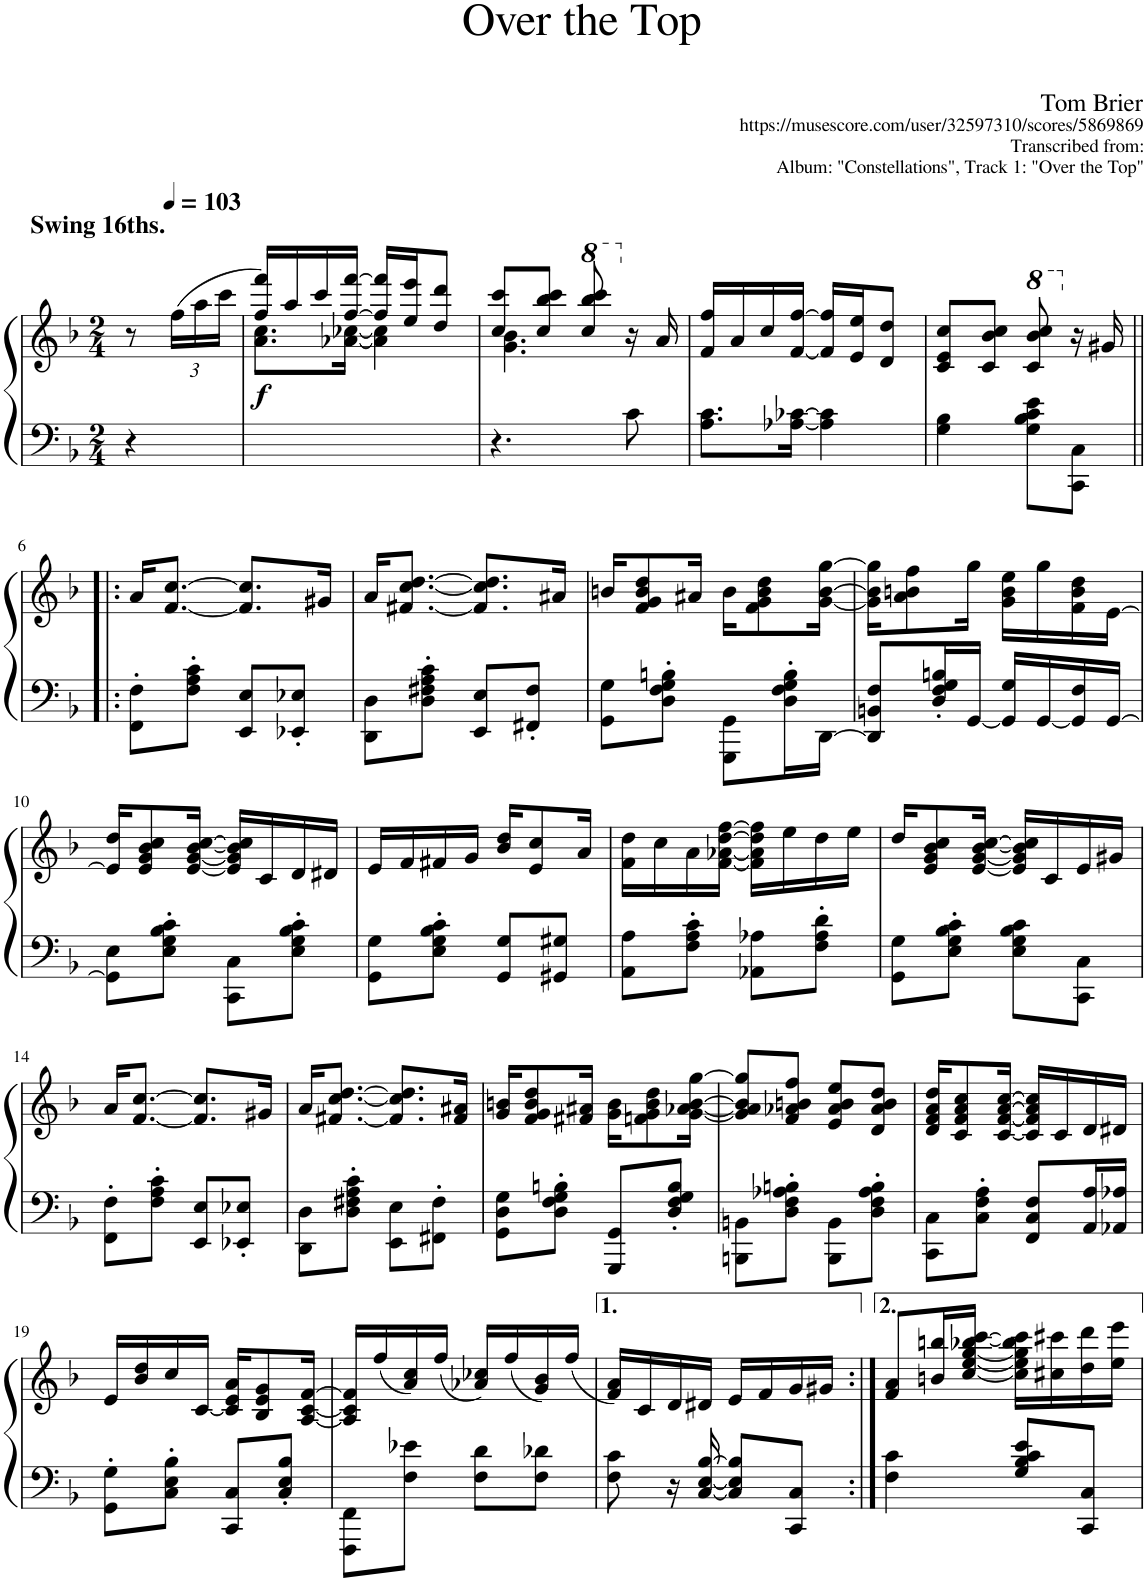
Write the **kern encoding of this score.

**kern	**kern	**dynam
*part1	*part1	*part1
*staff2	*staff1	*staff1/2
*I"P1	*	*
*clefF4	*clefG2	*
*k[b-]	*k[b-]	*
*F:	*F:	*
*M2/4	*M2/4	*
=1	=1	=1
4r	8r	.
*	*Xbrackettup	*
.	(24ff\LL	.
.	24aa\	.
.	24ccc\JJ	.
=2	=2	=2
*	*MM103	*
*	*^	*
!	!LO:TX:a:B:t=Swing 16ths.	!	!
!	!	!	!LO:DY:b
2ryy	16ff/ 16fff/LL)	8.a\ 8.cc\L	f
.	16aa/	.	.
.	16ccc/	.	.
.	[16ff/ [16fff/JJ	[16a-X\ [16cc-X\Jk	.
.	16ff/] 16fff/]LL	4a-\] 4cc-\]	.
.	16ee/ 16eee/J	.	.
.	8dd/ 8ddd/J	.	.
=3	=3	=3	=3
4.r	8cc/ 8ccc/L	4.g\ 4.b-\	.
.	8cc/ 8bb-/ 8ccc/J	.	.
*	*8va	*	*
.	8ccc/ 8bbb-/ 8cccc/	.	.
*	*X8va	*	*
8c\	16r	8ryy	.
.	16a/	.	.
*	*v	*v	*
=4	=4	=4
8.A\ 8.c\L	16f/ 16ff/LL	.
.	16a/	.
.	16cc/	.
[16A-X\ [16c-X\Jk	[16f/ [16ff/JJ	.
4A-\] 4c-\]	16f/] 16ff/]LL	.
.	16e/ 16ee/J	.
.	8d/ 8dd/J	.
=5	=5	=5
4G\ 4B-\	8c/ 8e/ 8cc/L	.
.	8c/ 8b-/ 8cc/J	.
*	*8va	*
8G\ 8B-\ 8c\ 8e\L	8cc/ 8bb-/ 8ccc/	.
*	*X8va	*
8CC\ 8C\J	16r	.
.	16g#X/	.
!!LO:LB:g=z
=6!|:	=6!|:	=6!|:
8FF\' 8F\'L	16a/KL	.
.	[8.f/ [8.cc/J	.
8F\' 8A\' 8c\'J	.	.
8EE/ 8E/L	8.f/] 8.cc/]L	.
8EE-X/' 8E-X/'J	.	.
.	16g#X/Jk	.
=7	=7	=7
8DD\ 8D\L	16a/KL	.
.	[8.f#X/ [8.cc/ [8.dd/J	.
8D\' 8F#X\' 8A\' 8c\'J	.	.
8EE/ 8E/L	8.f#/] 8.cc/] 8.dd/]L	.
8FF#X/' 8F#/'J	.	.
.	16a#X/Jk	.
=8	=8	=8
8GG\ 8G\L	16bn/KL	.
.	8f/ 8g/ 8b/ 8dd/	.
8D\' 8F\' 8G\' 8Bn\'J	.	.
.	16a#X/Jk	.
8GGG\ 8GG\L	16b\KL	.
.	8f\ 8g\ 8b\ 8dd\	.
16D\' 16F\' 16G\' 16B\'L	.	.
[16DD\JJ	[16g\ [16b\ [16gg\Jk	.
=9	=9	=9
8DD/] 8BBn/ 8F/L	16g\] 16b\] 16gg\]KL	.
.	8a\ 8bn\ 8ff\	.
16D/' 16F/' 16G/' 16Bn/'L	.	.
[16GG/JJ	16gg\Jk	.
16GG/] 16G/LL	16g\ 16b\ 16ee\LL	.
[16GG/	16gg\	.
16GG/] 16F/	16f\ 16b\ 16dd\	.
[16GG/JJ	[16e\JJ	.
!!LO:LB:g=z
=10	=10	=10
8GG\] 8E\L	16e/] 16dd/KL	.
.	8e/ 8g/ 8b-/ 8cc/	.
8E\' 8G\' 8B-\' 8c\'J	.	.
.	[16e/ [16g/ [16b-/ [16cc/Jk	.
8CC\ 8C\L	16e/] 16g/] 16b-/] 16cc/]LL	.
.	16c/	.
8E\' 8G\' 8B-\' 8c\'J	16d/	.
.	16d#X/JJ	.
=11	=11	=11
8GG\ 8G\L	16e/LL	.
.	16f/	.
8E\' 8G\' 8B-\' 8c\'J	16f#X/	.
.	16g/JJ	.
8GG/ 8G/L	16b-/ 16dd/KL	.
.	8e/ 8cc/	.
8GG#X/ 8G#X/J	.	.
.	16a/Jk	.
=12	=12	=12
8AA\ 8A\L	16f\ 16dd\LL	.
.	16cc\	.
8F\' 8A\' 8c\'J	16a\	.
.	[16f\ [16a-X\ [16dd\ [16ff\JJ	.
8AA-X\ 8A-X\L	16f\] 16a-\] 16dd\] 16ff\]LL	.
.	16ee\	.
8F\' 8A-\' 8d\'J	16dd\	.
.	16ee\JJ	.
=13	=13	=13
8GG\ 8G\L	16dd/KL	.
.	8e/ 8g/ 8b-/ 8cc/	.
8E\' 8G\' 8B-\' 8c\'J	.	.
.	[16e/ [16g/ [16b-/ [16cc/Jk	.
8E\ 8G\ 8B-\ 8c\L	16e/] 16g/] 16b-/] 16cc/]LL	.
.	16c/	.
8CC\ 8C\J	16e/	.
.	16g#X/JJ	.
!!LO:LB:g=z
=14	=14	=14
8FF\' 8F\'L	16a/KL	.
.	[8.f/ [8.cc/J	.
8F\' 8A\' 8c\'J	.	.
8EE/ 8E/L	8.f/] 8.cc/]L	.
8EE-X/' 8E-X/'J	.	.
.	16g#X/Jk	.
=15	=15	=15
8DD\ 8D\L	16a/KL	.
.	[8.f#X/ [8.cc/ [8.dd/J	.
8D\' 8F#X\' 8A\' 8c\'J	.	.
8EE\ 8E\L	8.f#/] 8.cc/] 8.dd/]L	.
8FF#X\' 8F#\'J	.	.
.	16f#/ 16a#X/Jk	.
=16	=16	=16
8GG\ 8D\ 8G\L	16g/ 16bn/KL	.
.	8f/ 8g/ 8b/ 8dd/	.
8D\' 8F\' 8G\' 8Bn\'J	.	.
.	16f#X/ 16a#X/Jk	.
8GGG/ 8GG/L	16g\ 16b\KL	.
.	8fn\ 8g\ 8b\ 8dd\	.
8D/' 8F/' 8G/' 8B/'J	.	.
.	[16g\ [16a-X\ [16b\ [16gg\Jk	.
=17	=17	=17
8BBBn\ 8BBn\L	8g/] 8a-/] 8b/] 8gg/]L	.
8D\' 8F\' 8A-X\' 8Bn\'J	8f/ 8a-X/ 8bn/ 8ff/J	.
8BBB\ 8BB\L	8e/ 8a-/ 8b/ 8ee/L	.
8D\' 8F\' 8A-\' 8B\'J	8d/ 8a-/ 8b/ 8dd/J	.
=18	=18	=18
8CC\ 8C\L	16d/ 16f/ 16a/ 16dd/KL	.
.	8c/ 8f/ 8a/ 8cc/	.
8C\' 8F\' 8A\'J	.	.
.	[16c/ [16f/ [16a/ [16cc/Jk	.
8FF/ 8C/ 8F/L	16c/] 16f/] 16a/] 16cc/]LL	.
.	16c/	.
16AA/ 16A/L	16d/	.
16AA-X/ 16A-X/JJ	16d#X/JJ	.
!!LO:LB:g=z
=19	=19	=19
8GG\' 8G\'L	16e/LL	.
.	16b-/ 16dd/	.
8C\' 8E\' 8B-\'J	16cc/	.
.	[16c/JJ	.
8CC/ 8C/L	16c/] 16e/ 16a/KL	.
.	8B-/ 8e/ 8g/	.
8C/' 8E/' 8B-/'J	.	.
.	[16A/ [16c/ [16f/Jk	.
=20	=20	=20
8FFF\ 8FF\L	16A/] 16c/] 16f/]LL	.
.	(16ff/	.
8F\ 8e-X\J	16a/ 16cc/)	.
.	(16ff/JJ	.
8F\ 8d\L	16a-X/ 16cc-X/LL)	.
.	(16ff/	.
8F\ 8d-X\J	16g/ 16b-/)	.
.	(16ff/JJ	.
=21	=21	=21
8F\ 8c\	16f/ 16a/LL)	.
.	16c/	.
16r	16d/	.
[16C/ [16E/ [16B-/	16d#X/JJ	.
8C/] 8E/] 8B-/]L	16e/LL	.
.	16f/	.
8CC/ 8C/J	16g/	.
.	16g#X/JJ	.
=22:|!	=22:|!	=22:|!
4F\ 4c\	8f/ 8a/L	.
.	16bn/ 16bbn/L	.
.	[16cc/ [16ee/ [16gg/ [16bb-X/ [16ccc/JJ	.
8G/ 8B-/ 8c/ 8e/L	16cc\] 16ee\] 16gg\] 16bb-\] 16ccc\]LL	.
.	16cc#X\ 16ccc#X\	.
8CC/ 8C/J	16dd\ 16ddd\	.
.	16ee\ 16eee\JJ	.
=	=	=
*-	*-	*-
